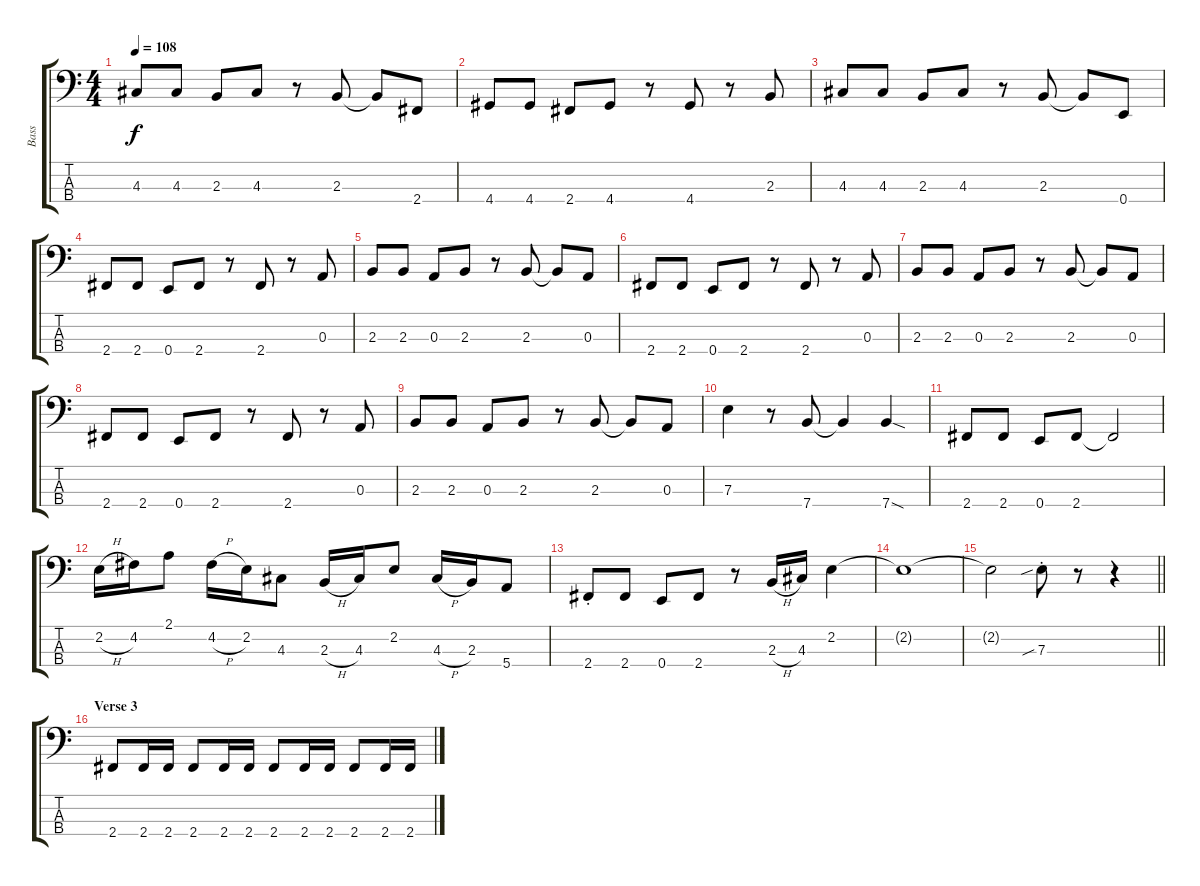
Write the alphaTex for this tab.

\track ("Bass" "Bass") {instrument electricbassfinger}
\staff {score tabs}
\tuning (G2 D2 A1 E1) {hide}
\ts (4 4)
\tempo 108
\clef f4
\ks c
4.3.8{dy f} 4.3.8 2.3.8 4.3.8 r.8 2.3.8 2.3{t}.8 2.4.8 |
4.4.8 4.4.8 2.4.8 4.4.8 r.8 4.4.8 r.8 2.3.8 |
4.3.8 4.3.8 2.3.8 4.3.8 r.8 2.3.8 2.3{t}.8 0.4.8 |
2.4.8 2.4.8 0.4.8 2.4.8 r.8 2.4.8 r.8 0.3.8 |
2.3.8 2.3.8 0.3.8 2.3.8 r.8 2.3.8 2.3{t}.8 0.3.8 |
2.4.8 2.4.8 0.4.8 2.4.8 r.8 2.4.8 r.8 0.3.8 |
2.3.8 2.3.8 0.3.8 2.3.8 r.8 2.3.8 2.3{t}.8 0.3.8 |
2.4.8 2.4.8 0.4.8 2.4.8 r.8 2.4.8 r.8 0.3.8 |
2.3.8 2.3.8 0.3.8 2.3.8 r.8 2.3.8 2.3{t}.8 0.3.8 |
7.3.4 r.8 7.4.8 7.4{t}.4 7.4{sod}.4 |
2.4.8 2.4.8 0.4.8 2.4.8 2.4{t}.2 |
2.2{h}.16 4.2.16 2.1.8 4.2{h}.16 2.2.16 4.3.8 2.3{h}.16 4.3.16 2.2.8 4.3{h}.16 2.3.16 5.4.8 |
2.4{st}.8 2.4.8 0.4.8 2.4.8 r.8 2.3{h}.16 4.3.16 2.2.4 |
2.2{t}.1 |
\barLineRight lightlight
2.2{t}.2 7.3{sib st}.8 r.8 r.4 |
\section ("" "Verse 3")
2.4.8 2.4.16 2.4.16 2.4.8 2.4.16 2.4.16 2.4.8 2.4.16 2.4.16 2.4.8 2.4.16 2.4.16
